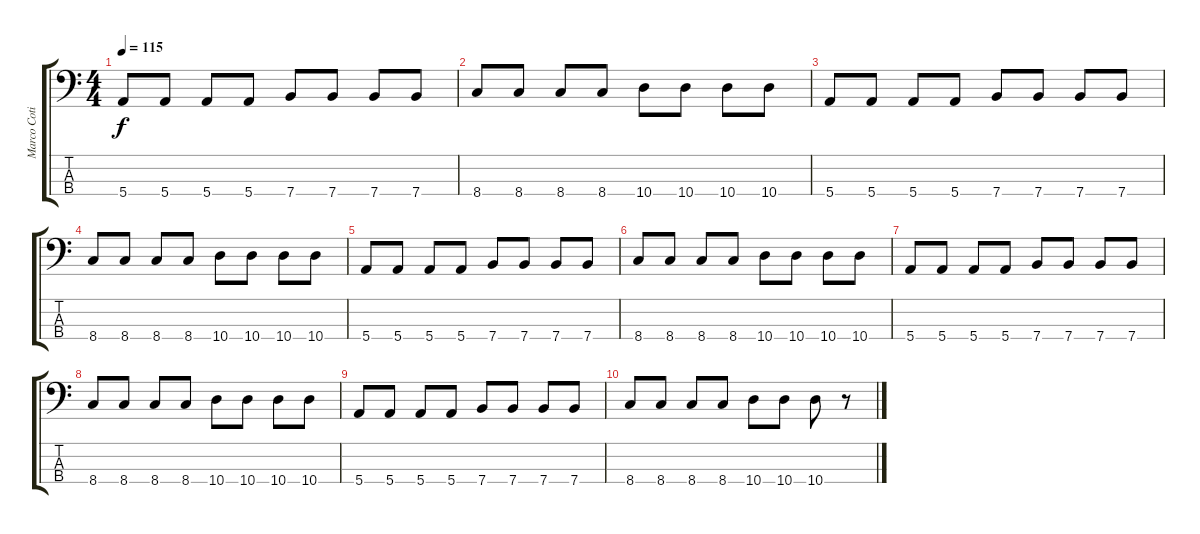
\track ("Marco Coti Zelati" "Marco Coti") {instrument electricbassfinger}
\staff {score tabs}
\tuning (G2 D2 A1 E1) {hide}
\ts (4 4)
\tempo 115
\clef f4
\ks c
5.4.8{dy f} 5.4.8 5.4.8 5.4.8 7.4.8 7.4.8 7.4.8 7.4.8 |
8.4.8 8.4.8 8.4.8 8.4.8 10.4.8 10.4.8 10.4.8 10.4.8 |
5.4.8 5.4.8 5.4.8 5.4.8 7.4.8 7.4.8 7.4.8 7.4.8 |
8.4.8 8.4.8 8.4.8 8.4.8 10.4.8 10.4.8 10.4.8 10.4.8 |
5.4.8 5.4.8 5.4.8 5.4.8 7.4.8 7.4.8 7.4.8 7.4.8 |
8.4.8 8.4.8 8.4.8 8.4.8 10.4.8 10.4.8 10.4.8 10.4.8 |
5.4.8 5.4.8 5.4.8 5.4.8 7.4.8 7.4.8 7.4.8 7.4.8 |
8.4.8 8.4.8 8.4.8 8.4.8 10.4.8 10.4.8 10.4.8 10.4.8 |
5.4.8 5.4.8 5.4.8 5.4.8 7.4.8 7.4.8 7.4.8 7.4.8 |
8.4.8 8.4.8 8.4.8 8.4.8 10.4.8 10.4.8 10.4.8 r.8
